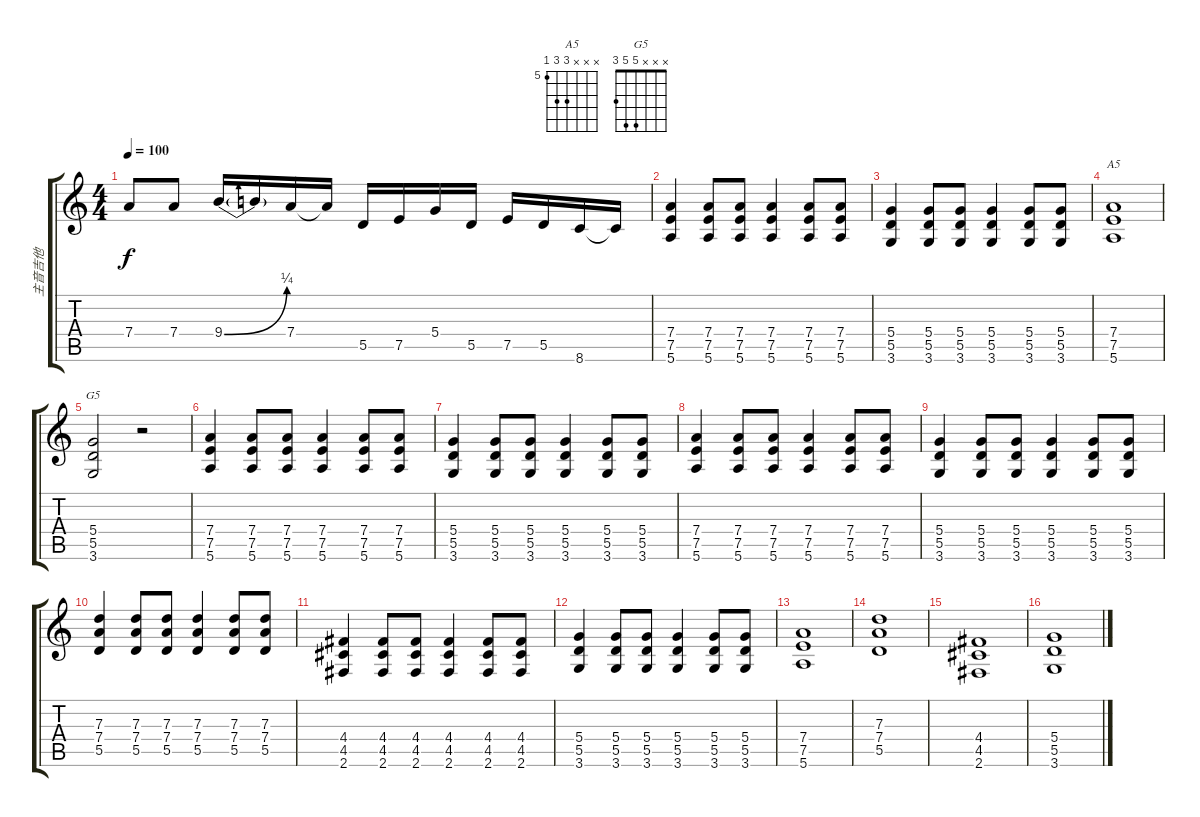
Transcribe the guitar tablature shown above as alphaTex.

\track ("主音吉他" "主音吉他") {instrument overdrivenguitar}
\staff {score tabs}
\tuning (E4 B3 G3 D3 A2 E2) {hide}
\chord ("A5" x x x 7 7 5) {firstfret 5}
\chord ("G5" x x x 5 5 3)
\ts (4 4)
\tempo 100
\clef g2
\ks c
7.4.8{dy f} 7.4.8 9.4{be (bend 0 0 60 1)}.16 9.4{t}.16 7.4.16 7.4{t}.16 5.5.16 7.5.16 5.4.16 5.5.16 7.5.16 5.5.16 8.6.16 8.6{t}.16 |
(7.4 7.5 5.6).4 (7.4 7.5 5.6).8 (7.4 7.5 5.6).8 (7.4 7.5 5.6).4 (7.4 7.5 5.6).8 (7.4 7.5 5.6).8 |
(5.4 5.5 3.6).4 (5.4 5.5 3.6).8 (5.4 5.5 3.6).8 (5.4 5.5 3.6).4 (5.4 5.5 3.6).8 (5.4 5.5 3.6).8 |
(7.4 7.5 5.6).1{ch "A5"} |
(5.4 5.5 3.6).2{ch "G5"} r.2 |
(7.4 7.5 5.6).4 (7.4 7.5 5.6).8 (7.4 7.5 5.6).8 (7.4 7.5 5.6).4 (7.4 7.5 5.6).8 (7.4 7.5 5.6).8 |
(5.4 5.5 3.6).4 (5.4 5.5 3.6).8 (5.4 5.5 3.6).8 (5.4 5.5 3.6).4 (5.4 5.5 3.6).8 (5.4 5.5 3.6).8 |
(7.4 7.5 5.6).4 (7.4 7.5 5.6).8 (7.4 7.5 5.6).8 (7.4 7.5 5.6).4 (7.4 7.5 5.6).8 (7.4 7.5 5.6).8 |
(5.4 5.5 3.6).4 (5.4 5.5 3.6).8 (5.4 5.5 3.6).8 (5.4 5.5 3.6).4 (5.4 5.5 3.6).8 (5.4 5.5 3.6).8 |
(7.3 7.4 5.5).4 (7.3 7.4 5.5).8 (7.3 7.4 5.5).8 (7.3 7.4 5.5).4 (7.3 7.4 5.5).8 (7.3 7.4 5.5).8 |
(4.4 4.5 2.6).4 (4.4 4.5 2.6).8 (4.4 4.5 2.6).8 (4.4 4.5 2.6).4 (4.4 4.5 2.6).8 (4.4 4.5 2.6).8 |
(5.4 5.5 3.6).4 (5.4 5.5 3.6).8 (5.4 5.5 3.6).8 (5.4 5.5 3.6).4 (5.4 5.5 3.6).8 (5.4 5.5 3.6).8 |
(7.4 7.5 5.6).1 |
(7.3 7.4 5.5).1 |
(4.4 4.5 2.6).1 |
(5.4 5.5 3.6).1
